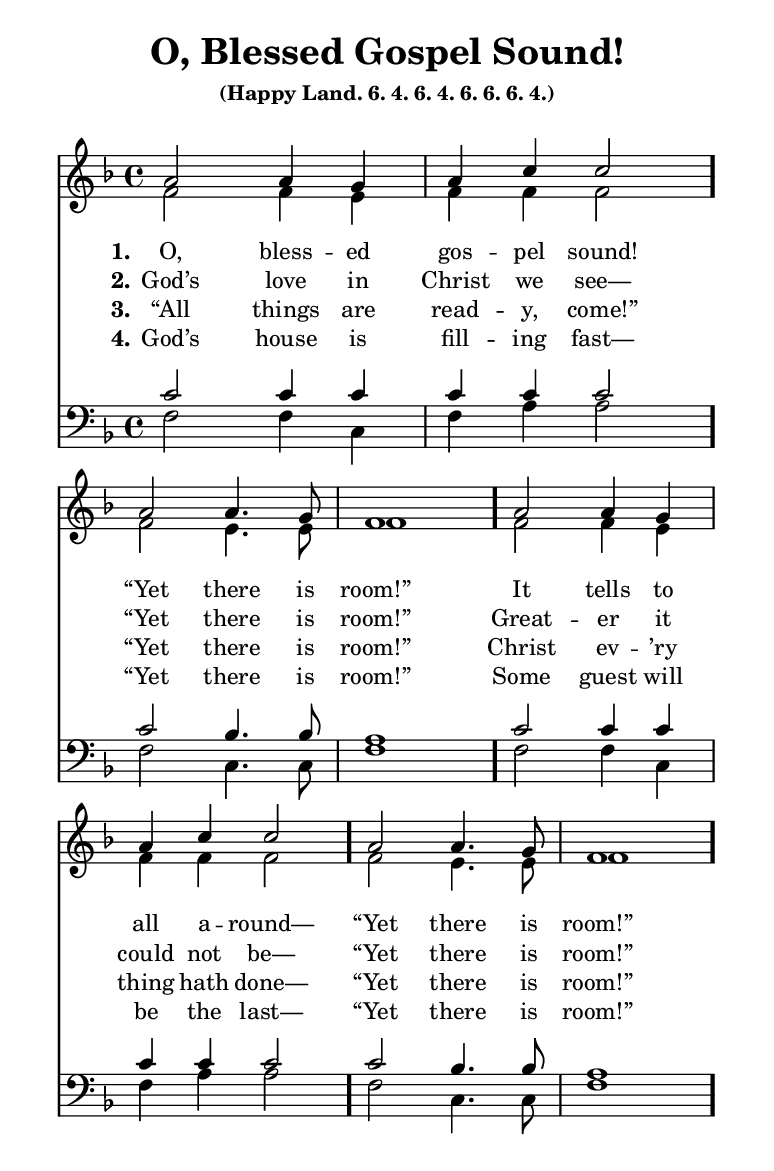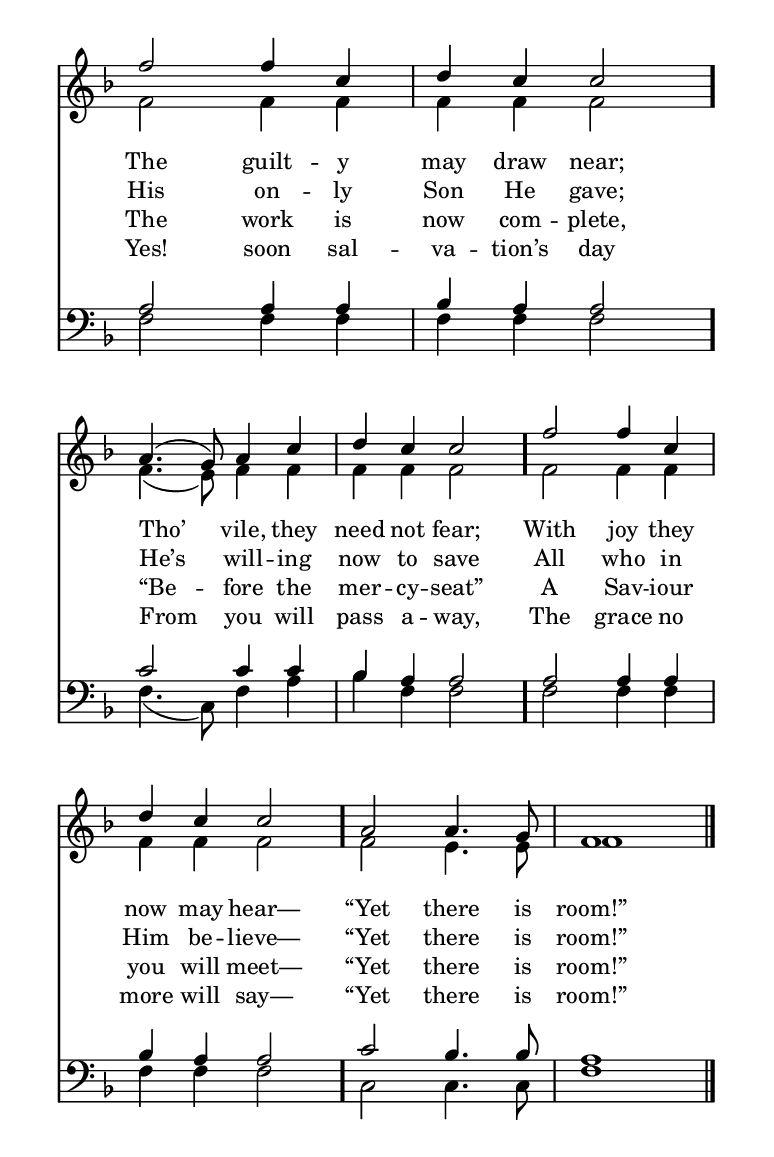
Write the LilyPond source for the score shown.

\include "common/global.ily"
\paper {
  \include "common/paper.ily"
  ragged-bottom = ##t
  ragged-last-bottom = ##t
  systems-per-page = 3
  %page-count = ##f
}

\header{
  title = "O, Blessed Gospel Sound!"
  subsubtitle = "(Happy Land. 6. 4. 6. 4. 6. 6. 6. 4.)"
  %meter = "6.4.6.4.6.6.6.4."
  %poet = ""
  %composer = ""
  %copyright = ""
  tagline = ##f
}

% for fermata in MIDI
ta = { \tempo 4=120 }
tb = { \tempo 4=60  }

patternAA = { c2       c4 c4 | c4 c4 c2 }
patternAB = { c4.( c8) c4 c4 | c4 c4 c2 }

patternBA = { c2 c4. c8 | c1 }

global = {
  \include "common/overrides.ily"
  \override Staff.TimeSignature.style = #'()
  \time 4/4
  \override Score.MetronomeMark.transparent = ##t % hide all fermata changes too
  \ta
  \key f \major
  %\partial 4
  \autoBeamOff
}

notesSoprano = {
\global
\relative c'' {

  \changePitch \patternAA { a a g | a c c }
  \changePitch \patternBA { a a g | f }
  \changePitch \patternAA { a a g | a c c }
  \changePitch \patternBA { a a g | f }

  \changePitch \patternAA { f' f c | d c c }
  \changePitch \patternAB { a g a c | d c c }
  \changePitch \patternAA { f f c | d c c }
  \changePitch \patternBA { a a g | f }

  \bar "|."

}
}

notesAlto = {
\global
\relative e' {

  \changePitch \patternAA { f f e | f f f }
  \changePitch \patternBA { f e e | f }
  \changePitch \patternAA { f f e | f f f }
  \changePitch \patternBA { f e e | f }

  \changePitch \patternAA { f f f | f f f }
  \changePitch \patternAB { f e f f | f f f }
  \changePitch \patternAA { f f f | f f f }
  \changePitch \patternBA { f e e | f }

}
}

notesTenor = {
\global
\relative a {

  \changePitch \patternAA { c c c | c c c }
  \changePitch \patternBA { c bes bes | a }
  \changePitch \patternAA { c c c | c c c }
  \changePitch \patternBA { c bes bes | a }

  \changePitch \patternAA { a a a | bes a a }
  \changePitch \patternAA { c c c | bes a a }
  \changePitch \patternAA { a a a | bes a a }
  \changePitch \patternBA { c bes bes | a }

}
}

notesBass = {
\global
\relative f {

  \changePitch \patternAA { f f c | f a a }
  \changePitch \patternBA { f c c | f }
  \changePitch \patternAA { f f c | f a a }
  \changePitch \patternBA { f c c | f }

  \changePitch \patternAA { f f f | f f f }
  \changePitch \patternAB { f c f a | bes f f }
  \changePitch \patternAA { f f f | f f f }
  \changePitch \patternBA { c c c | f }

}
}

wordsA = \lyricmode {
\set stanza = "1."

O, bless -- ed gos -- pel sound! \bar "."
“Yet there is room!” \bar "."
It tells to all a -- round— \bar "."
“Yet there is room!” \bar "."
The guilt -- y may draw near; \bar "." \break
Tho’ vile, they need not fear; \bar "."
With joy they now may hear— \bar "."
“Yet there is room!” \bar "."

}

wordsB = \lyricmode {
\set stanza = "2."

God’s love in Christ we see—
“Yet there is room!”
Great -- er it could not be—
“Yet there is room!”
His on -- ly Son He gave;
He’s will -- ing now to save
All who in Him be -- lieve—
“Yet there is room!”

}

wordsC = \lyricmode {
\set stanza = "3."

“All things are read -- y, come!”
“Yet there is room!”
Christ ev -- ’ry thing hath done—
“Yet there is room!”
The work is now com -- plete,
“Be -- fore the mer -- cy -- seat”
A Sav -- iour you will meet—
“Yet there is room!”

}

wordsD = \lyricmode {
\set stanza = "4."

God’s house is fill -- ing fast—
“Yet there is room!”
Some guest will be the last—
“Yet there is room!”
Yes! soon sal -- va -- tion’s day
From you will pass a -- way,
The grace no more will say—
“Yet there is room!”

}

\score {
  \context ChoirStaff <<
    \context Staff = upper <<
      \set ChoirStaff.systemStartDelimiter = #'SystemStartBar
      \context Voice  = sopranos { \voiceOne << \notesSoprano >> }
      \context Voice  = altos { \voiceTwo << \notesAlto >> }
      \context Lyrics = one   \lyricsto sopranos \wordsA
      \context Lyrics = two   \lyricsto sopranos \wordsB
      \context Lyrics = three \lyricsto sopranos \wordsC
      \context Lyrics = four  \lyricsto sopranos \wordsD
    >>
    \context Staff = men <<
      \clef bass
      \context Voice  = tenors { \voiceOne << \notesTenor >> }
      \context Voice  = basses { \voiceTwo << \notesBass >> }
    >>
  >>
  \layout {
    \include "common/layout.ily"
  }
  \midi{
    \include "common/midi.ily"
  }
}

\version "2.18.0"  % necessary for upgrading to future LilyPond versions.

% vi:set et ts=2 sw=2 ai nocindent syntax=lilypond
